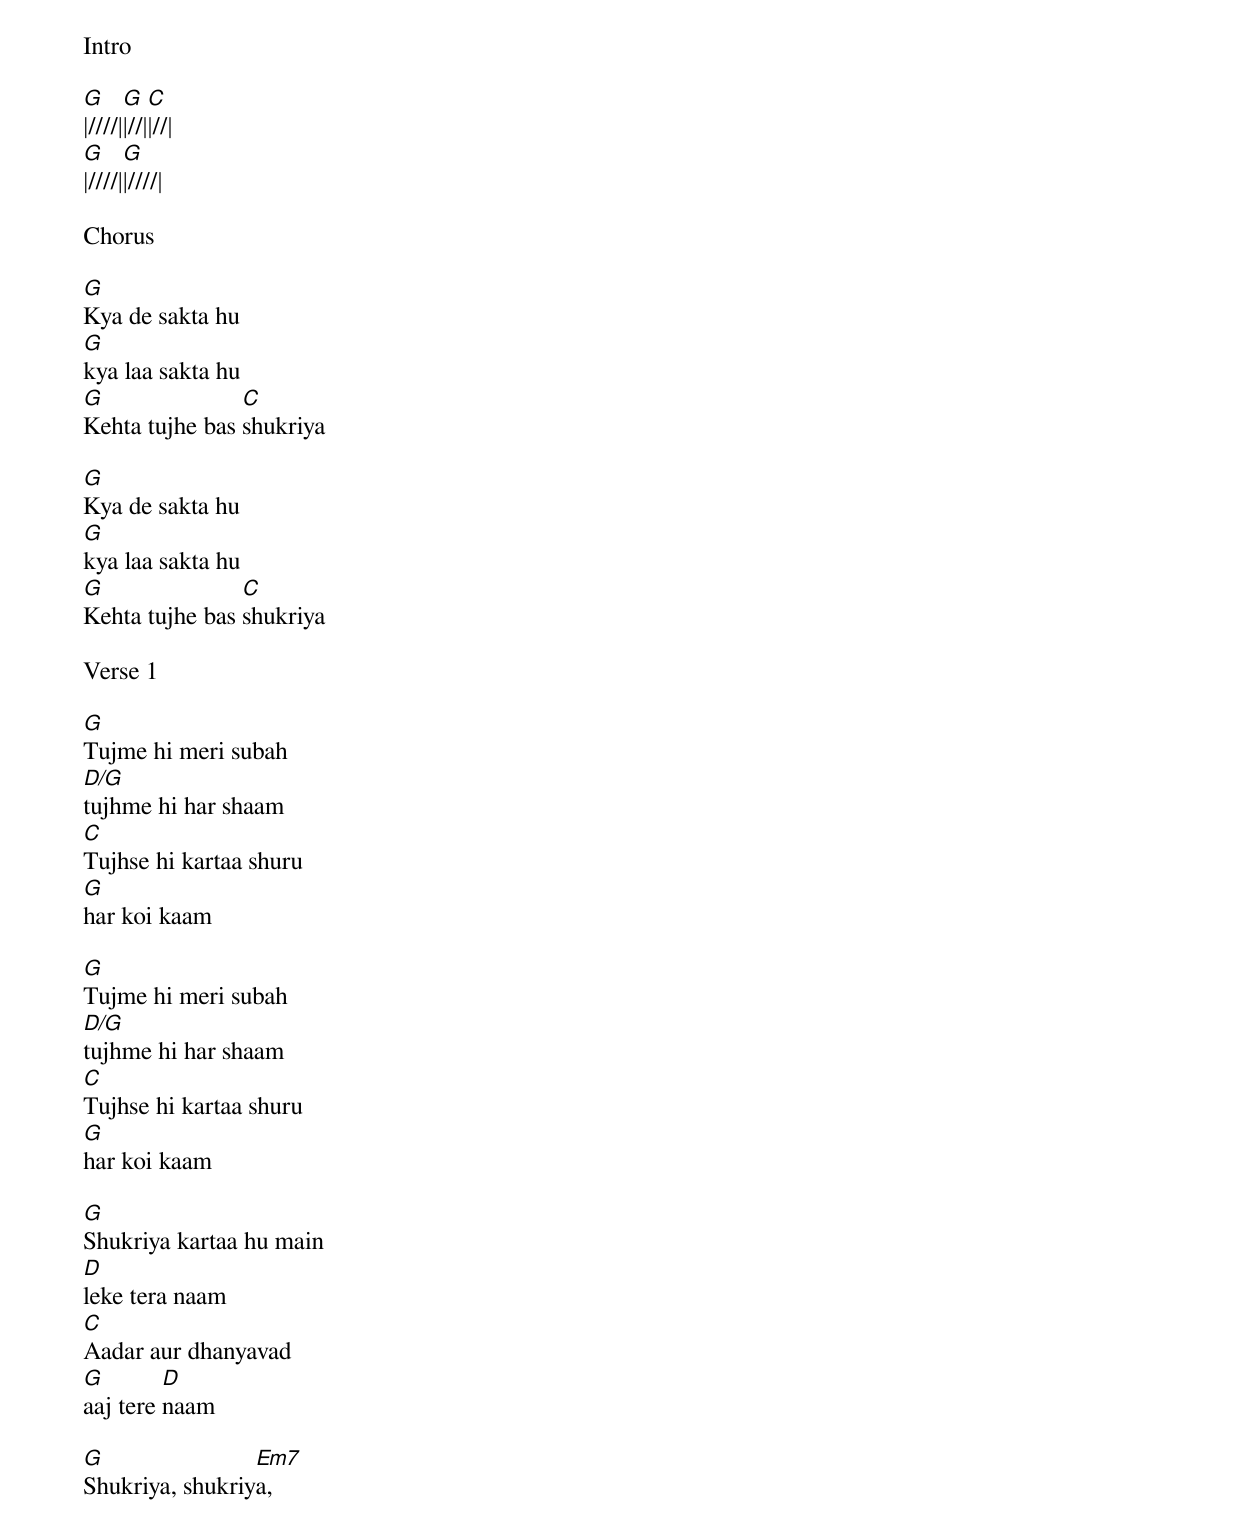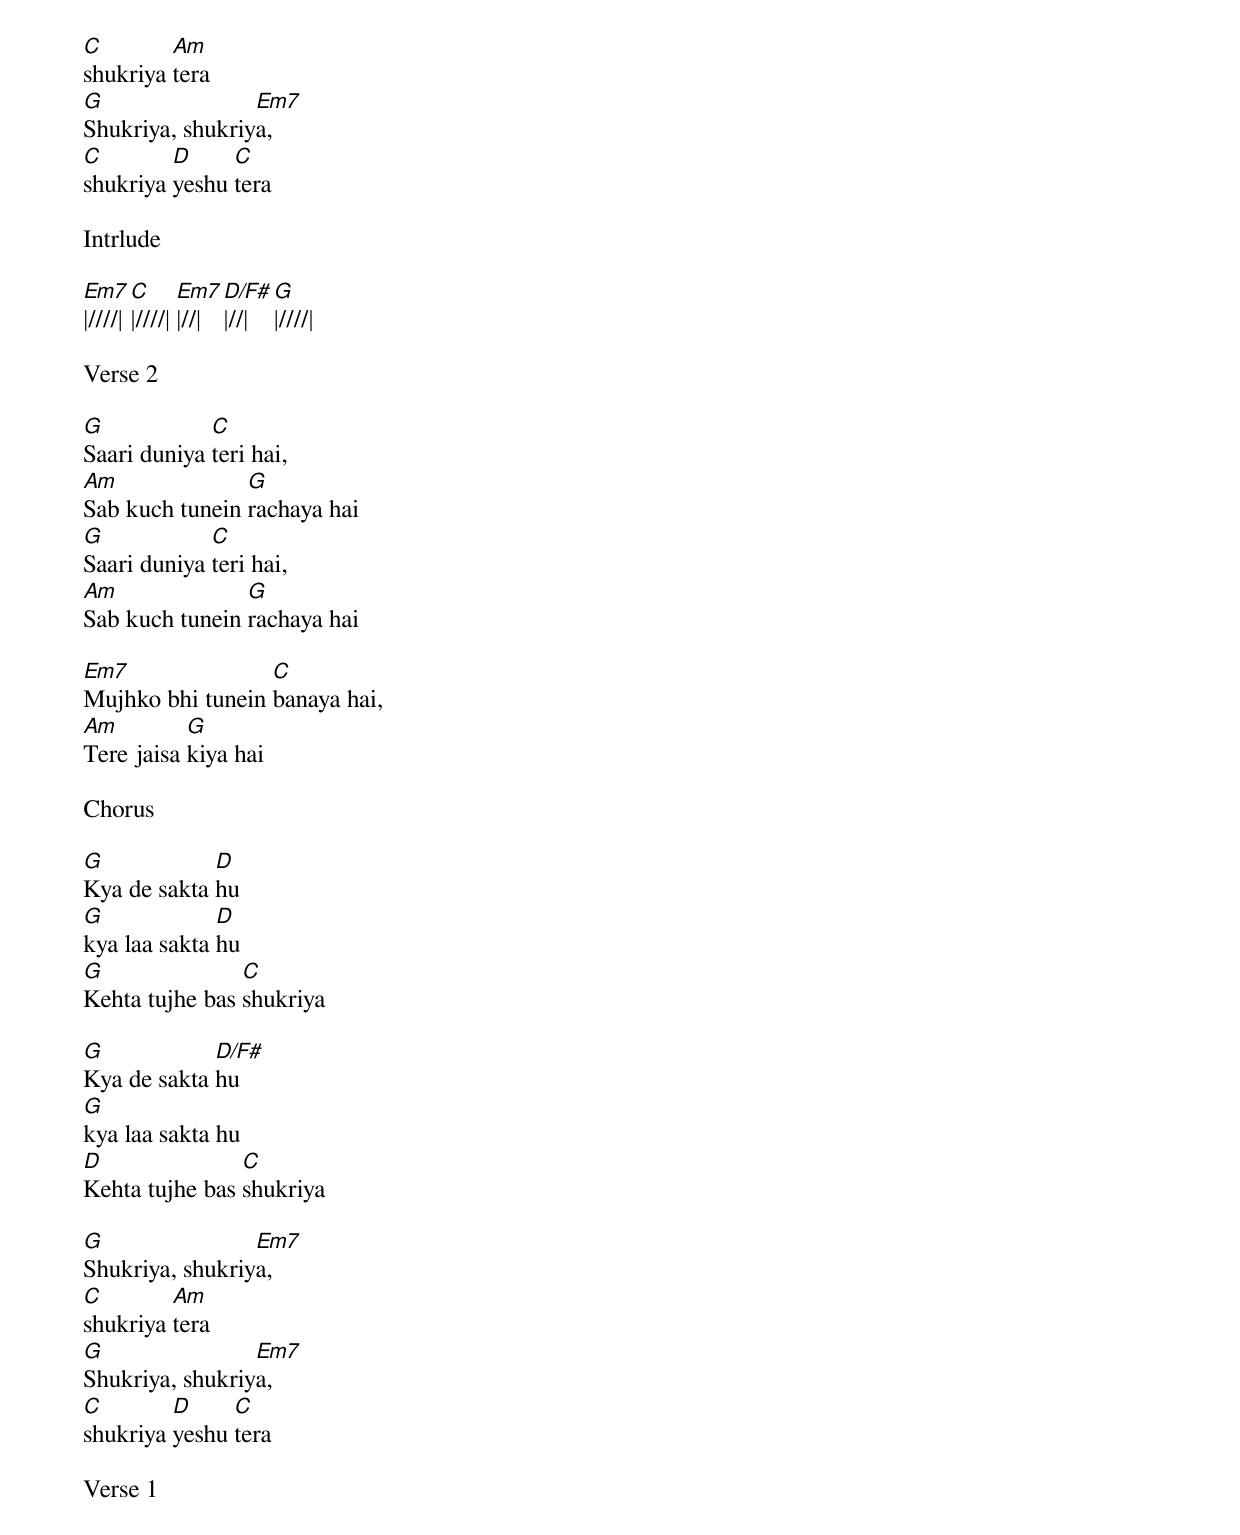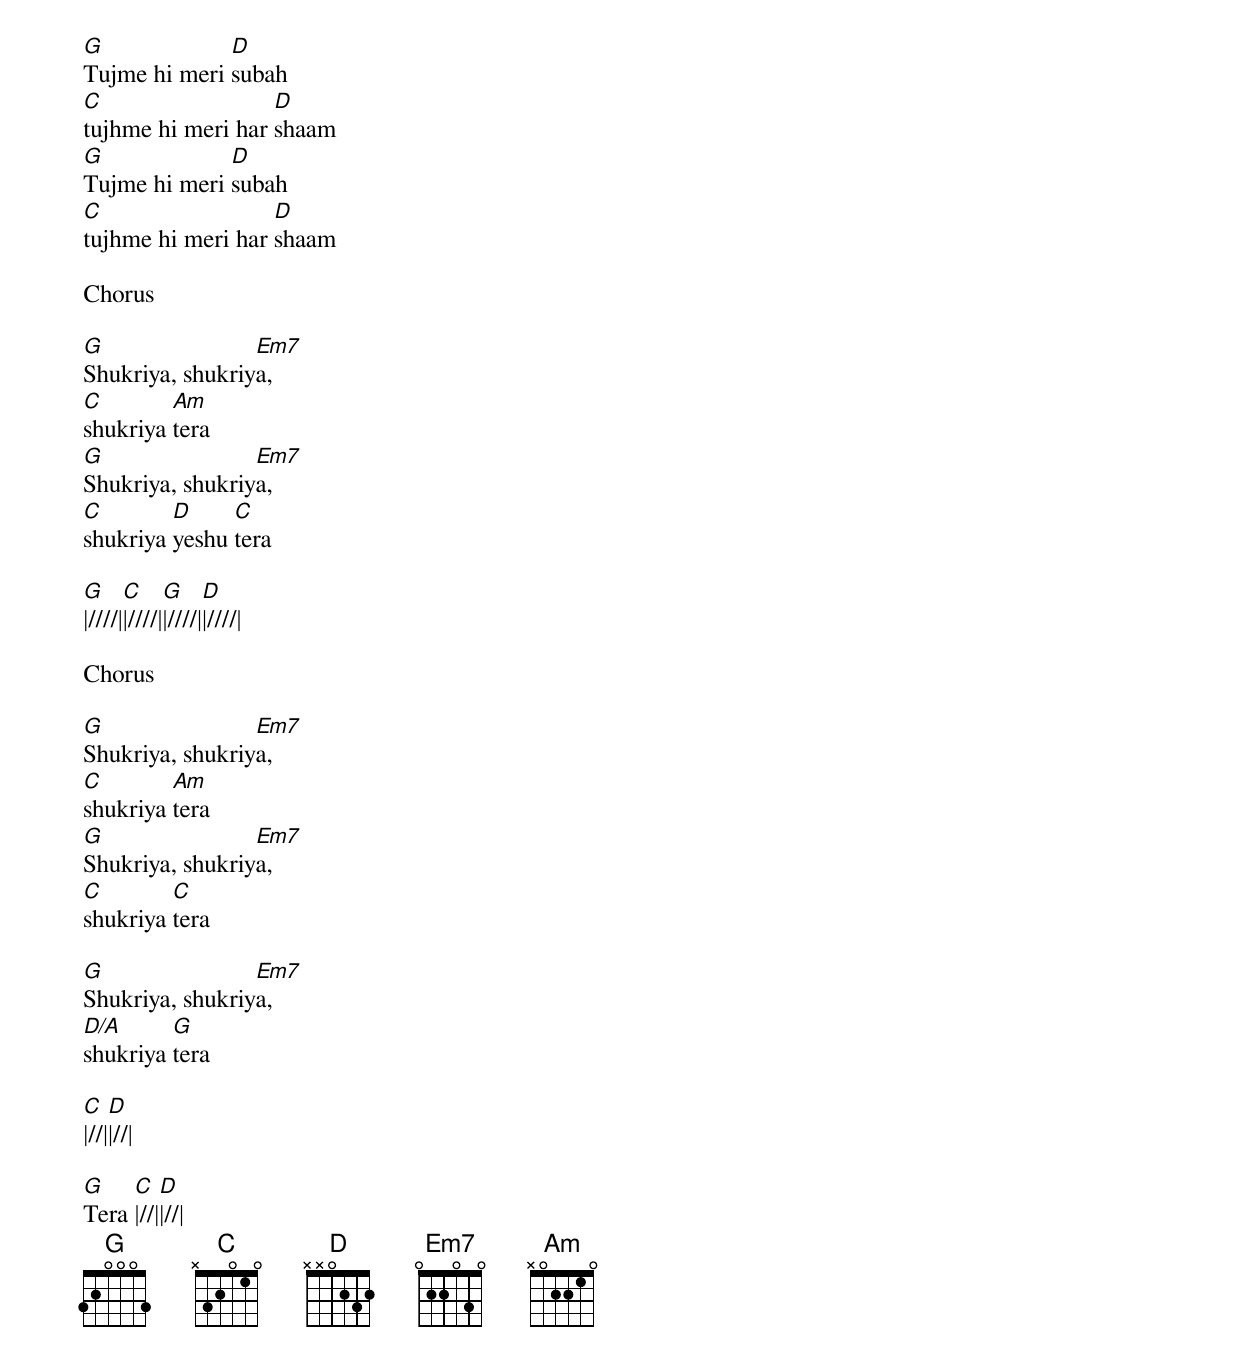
Intro

[G]|////|[G]|//|[C]|//|
[G]|////|[G]|////|

Chorus

[G]Kya de sakta hu
[G]kya laa sakta hu
[G]Kehta tujhe bas [C]shukriya

[G]Kya de sakta hu
[G]kya laa sakta hu
[G]Kehta tujhe bas [C]shukriya

Verse 1

[G]Tujme hi meri subah
[D/G]tujhme hi har shaam
[C]Tujhse hi kartaa shuru
[G]har koi kaam

[G]Tujme hi meri subah
[D/G]tujhme hi har shaam
[C]Tujhse hi kartaa shuru
[G]har koi kaam

[G]Shukriya kartaa hu main
[D]leke tera naam
[C]Aadar aur dhanyavad
[G]aaj tere [D]naam

[G]Shukriya, shukriy[Em7]a,
[C]shukriya [Am]tera
[G]Shukriya, shukriy[Em7]a,
[C]shukriya [D]yeshu [C]tera

Intrlude

[Em7]|////| [C]|////| [Em7]|//| [D/F#]|//| [G]|////|

Verse 2

[G]Saari duniya [C]teri hai,
[Am]Sab kuch tunein [G]rachaya hai
[G]Saari duniya [C]teri hai,
[Am]Sab kuch tunein [G]rachaya hai

[Em7]Mujhko bhi tunein [C]banaya hai,
[Am]Tere jaisa [G]kiya hai

Chorus

[G]Kya de sakta [D]hu
[G]kya laa sakta [D]hu
[G]Kehta tujhe bas [C]shukriya

[G]Kya de sakta [D/F#]hu
[G]kya laa sakta hu
[D]Kehta tujhe bas [C]shukriya

[G]Shukriya, shukriy[Em7]a,
[C]shukriya [Am]tera
[G]Shukriya, shukriy[Em7]a,
[C]shukriya [D]yeshu [C]tera

Verse 1

[G]Tujme hi meri [D]subah
[C]tujhme hi meri har [D]shaam
[G]Tujme hi meri [D]subah
[C]tujhme hi meri har [D]shaam

Chorus

[G]Shukriya, shukriy[Em7]a,
[C]shukriya [Am]tera
[G]Shukriya, shukriy[Em7]a,
[C]shukriya [D]yeshu [C]tera

[G]|////|[C]|////|[G]|////|[D]|////|

Chorus

[G]Shukriya, shukriy[Em7]a,
[C]shukriya [Am]tera
[G]Shukriya, shukriy[Em7]a,
[C]shukriya [C]tera

[G]Shukriya, shukriy[Em7]a,
[D/A]shukriya [G]tera

[C]|//|[D]|//|

[G]Tera [C]|//|[D]|//|
